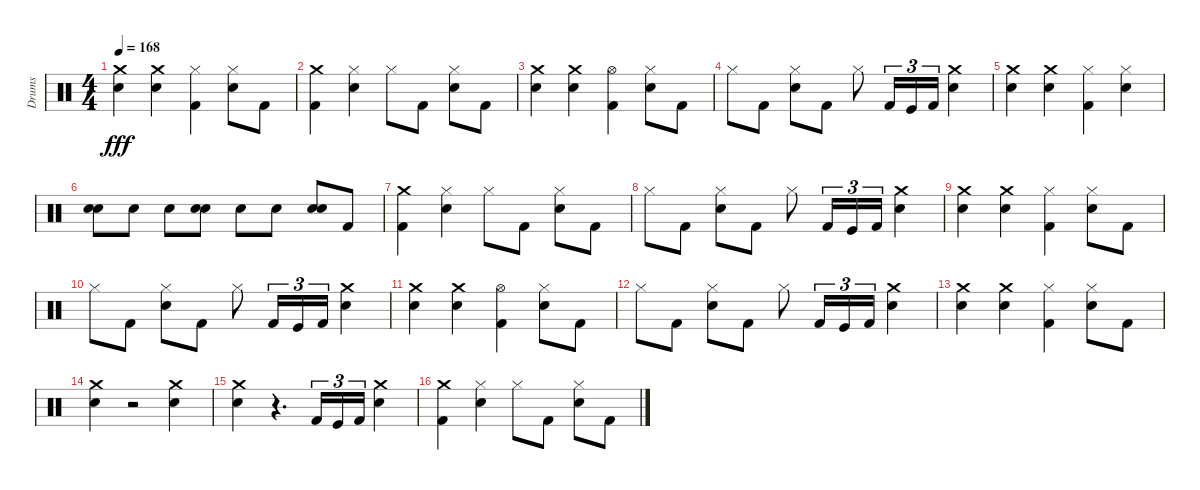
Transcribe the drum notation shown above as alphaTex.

\track ("Drums" "Drums") {instrument percussion}
\staff {score}
\articulation defaults
\ts (4 4)
\tempo 168
\clef neutral
\ks c
("Crash medium (hit)" "Snare (hit) 2").4{dy fff} ("Crash medium (hit)" "Snare (hit) 2").4 ("Hi-Hat (closed)" "Kick (hit) 2").4 ("Snare (hit) 2" "Hi-Hat (closed)").8 "Kick (hit) 2".8 |
("Kick (hit) 2" "Crash medium (hit)").4 ("Hi-Hat (closed)" "Snare (hit) 2").4 "Hi-Hat (closed)".8 "Kick (hit) 2".8 ("Snare (hit) 2" "Hi-Hat (closed)").8 "Kick (hit) 2".8 |
("Crash medium (hit)" "Snare (hit) 2").4 ("Crash medium (hit)" "Snare (hit) 2").4 ("Hi-Hat (open)" "Kick (hit) 2").4 ("Snare (hit) 2" "Hi-Hat (closed)").8 "Kick (hit) 2".8 |
"Hi-Hat (closed)".8 "Kick (hit) 2".8 ("Snare (hit) 2" "Hi-Hat (closed)").8 "Kick (hit) 2".8 "Hi-Hat (closed)".8 "Kick (hit) 2".16{tu (3 2)} "Kick (hit)".16{tu (3 2)} "Kick (hit) 2".16{tu (3 2)} ("Crash medium (hit)" "Snare (hit) 2").4 |
("Snare (hit) 2" "Crash medium (hit)").4 ("Snare (hit) 2" "Crash medium (hit)").4 ("Kick (hit) 2" "Hi-Hat (closed)").4 ("Hi-Hat (closed)" "Snare (hit) 2").4 |
("Snare (hit) 2" "Snare (hit) 2").8 "Snare (hit) 2".8 "Snare (hit) 2".8 ("Snare (hit) 2" "Snare (hit) 2").8 "Snare (hit) 2".8 "Snare (hit) 2".8 ("Snare (hit) 2" "Snare (hit) 2").8 "Kick (hit) 2".8 |
("Kick (hit) 2" "Crash medium (hit)").4 ("Hi-Hat (closed)" "Snare (hit) 2").4 "Hi-Hat (closed)".8 "Kick (hit) 2".8 ("Snare (hit) 2" "Hi-Hat (closed)").8 "Kick (hit) 2".8 |
"Hi-Hat (closed)".8 "Kick (hit) 2".8 ("Snare (hit) 2" "Hi-Hat (closed)").8 "Kick (hit) 2".8 "Hi-Hat (closed)".8 "Kick (hit) 2".16{tu (3 2)} "Kick (hit)".16{tu (3 2)} "Kick (hit) 2".16{tu (3 2)} ("Crash medium (hit)" "Snare (hit) 2").4 |
("Crash medium (hit)" "Snare (hit) 2").4 ("Crash medium (hit)" "Snare (hit) 2").4 ("Hi-Hat (closed)" "Kick (hit) 2").4 ("Snare (hit) 2" "Hi-Hat (closed)").8 "Kick (hit) 2".8 |
"Hi-Hat (closed)".8 "Kick (hit) 2".8 ("Snare (hit) 2" "Hi-Hat (closed)").8 "Kick (hit) 2".8 "Hi-Hat (closed)".8 "Kick (hit) 2".16{tu (3 2)} "Kick (hit)".16{tu (3 2)} "Kick (hit) 2".16{tu (3 2)} ("Crash medium (hit)" "Snare (hit) 2").4 |
("Crash medium (hit)" "Snare (hit) 2").4 ("Crash medium (hit)" "Snare (hit) 2").4 ("Hi-Hat (open)" "Kick (hit) 2").4 ("Snare (hit) 2" "Hi-Hat (closed)").8 "Kick (hit) 2".8 |
"Hi-Hat (closed)".8 "Kick (hit) 2".8 ("Snare (hit) 2" "Hi-Hat (closed)").8 "Kick (hit) 2".8 "Hi-Hat (closed)".8 "Kick (hit) 2".16{tu (3 2)} "Kick (hit)".16{tu (3 2)} "Kick (hit) 2".16{tu (3 2)} ("Crash medium (hit)" "Snare (hit) 2").4 |
("Crash medium (hit)" "Snare (hit) 2").4 ("Crash medium (hit)" "Snare (hit) 2").4 ("Hi-Hat (closed)" "Kick (hit) 2").4 ("Snare (hit) 2" "Hi-Hat (closed)").8 "Kick (hit) 2".8 |
("Snare (hit) 2" "Crash medium (hit)").4 r.2 ("Crash medium (hit)" "Snare (hit) 2").4 |
("Snare (hit) 2" "Crash medium (hit)").4 r.4{d} "Kick (hit) 2".16{tu (3 2)} "Kick (hit)".16{tu (3 2)} "Kick (hit) 2".16{tu (3 2)} ("Crash medium (hit)" "Snare (hit) 2").4 |
("Kick (hit) 2" "Crash medium (hit)").4 ("Hi-Hat (closed)" "Snare (hit) 2").4 "Hi-Hat (closed)".8 "Kick (hit) 2".8 ("Snare (hit) 2" "Hi-Hat (closed)").8 "Kick (hit) 2".8
